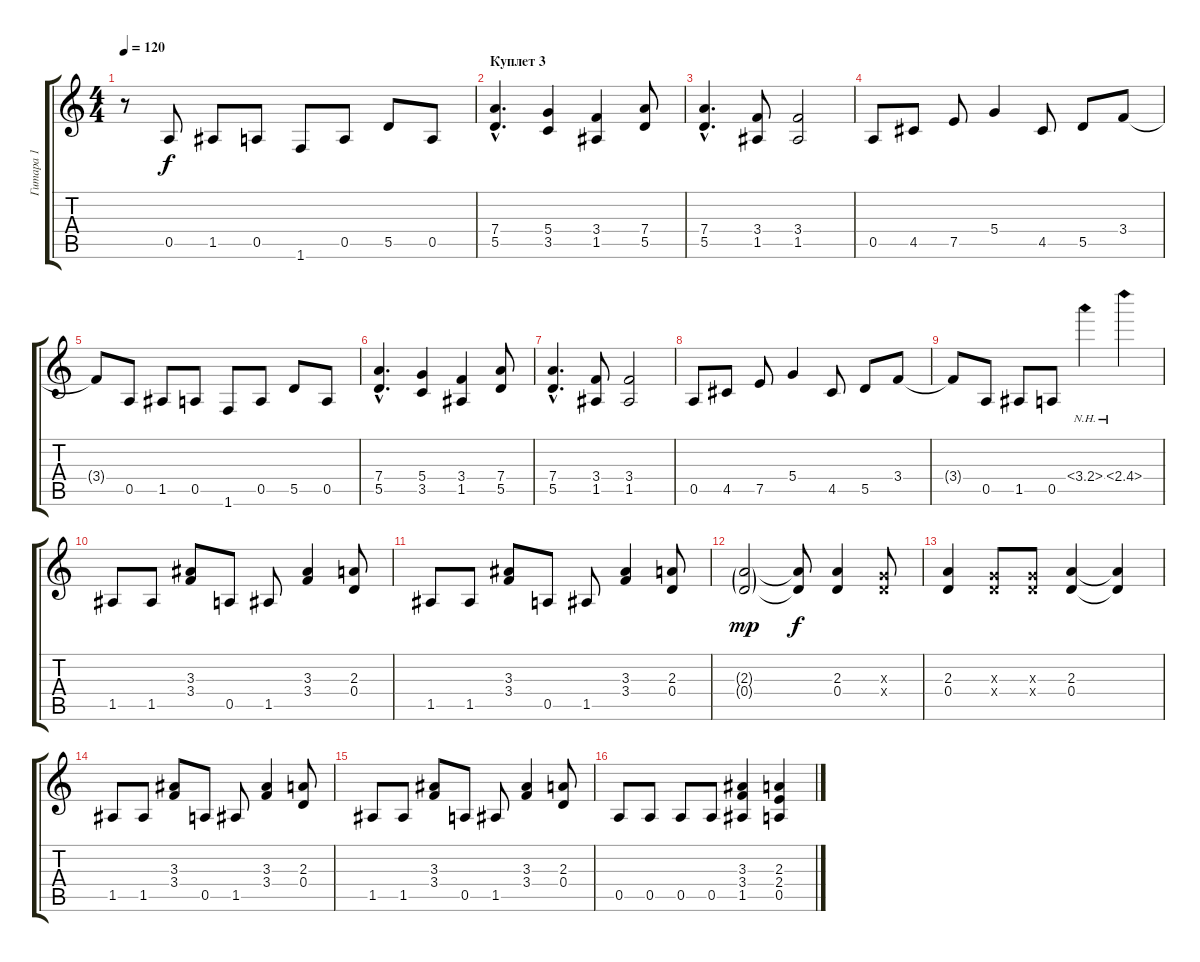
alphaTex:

\track ("Гитара 1" "Гитара 1") {instrument distortionguitar}
\staff {score tabs}
\tuning (E4 B3 G3 D3 A2 E2) {hide}
\ts (4 4)
\section ("" "")
\tempo 120
\clef g2
\ks c
r.8{dy f} 0.5.8 1.5.8 0.5.8 1.6.8 0.5.8 5.5.8 0.5.8 |
\section ("" "Куплет 3")
(7.4{hac} 5.5{hac}).4{d} (5.4 3.5).4 (3.4 1.5).4 (7.4 5.5).8 |
(7.4{hac} 5.5{hac}).4{d} (3.4 1.5).8 (3.4 1.5).2 |
0.5.8 4.5.8 7.5.8 5.4.4 4.5.8 5.5.8 3.4.8 |
3.4{t}.8 0.5.8 1.5.8 0.5.8 1.6.8 0.5.8 5.5.8 0.5.8 |
(7.4{hac} 5.5{hac}).4{d} (5.4 3.5).4 (3.4 1.5).4 (7.4 5.5).8 |
(7.4{hac} 5.5{hac}).4{d} (3.4 1.5).8 (3.4 1.5).2 |
0.5.8 4.5.8 7.5.8 5.4.4 4.5.8 5.5.8 3.4.8 |
3.4{t}.8 0.5.8 1.5.8 0.5.8 3.4{nh}.4 2.4{nh}.4 |
1.5.8 1.5.8 (3.3 3.4).8 0.5.8 1.5.8 (3.3 3.4).4 (2.3 0.4).8 |
1.5.8 1.5.8 (3.3 3.4).8 0.5.8 1.5.8 (3.3 3.4).4 (2.3 0.4).8 |
(2.3{g} 0.4{g}).2{dy mp} (2.3{t} 0.4{t}).8{dy f} (2.3 0.4).4 (0.3{x} 0.4{x}).8 |
(2.3 0.4).4 (0.3{x} 0.4{x}).8 (0.3{x} 0.4{x}).8 (2.3 0.4).4 (2.3{t} 0.4{t}).4 |
1.5.8 1.5.8 (3.3 3.4).8 0.5.8 1.5.8 (3.3 3.4).4 (2.3 0.4).8 |
1.5.8 1.5.8 (3.3 3.4).8 0.5.8 1.5.8 (3.3 3.4).4 (2.3 0.4).8 |
0.5.8 0.5.8 0.5.8 0.5.8 (3.3 3.4 1.5).4 (2.3 2.4 0.5).4
